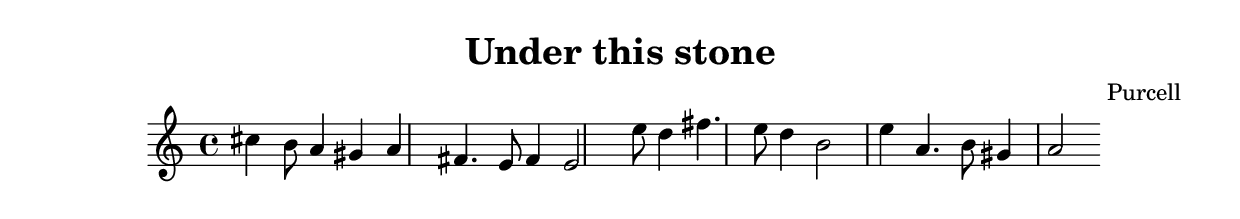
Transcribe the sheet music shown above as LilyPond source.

\header {
  title = "Under this stone"
  composer = "Purcell"
}

\score {
  \relative a' {
    cis4 b8 a4 gis4 a4
    fis4. e8 fis4 e2
    e'8 d4 fis4. e8 d4
    b2 e4 a,4. b8 gis4 a2
  }

  \layout {}
  \midi {}
} 